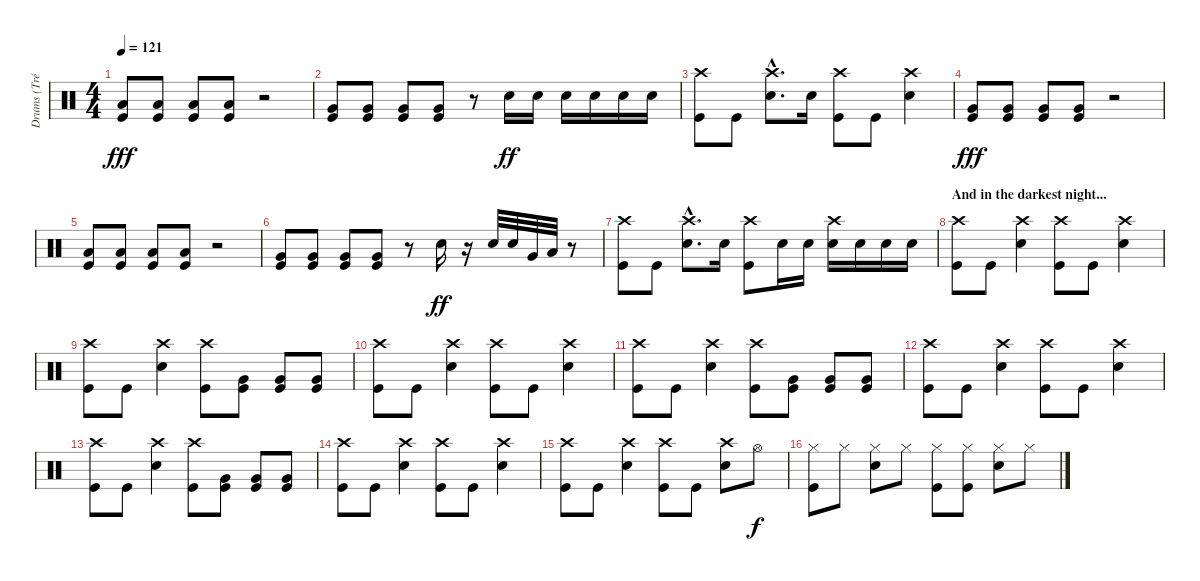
\track ("Drums (Tré)" "Drums (Tré") {instrument percussion}
\staff {score}
\articulation defaults
\ts (4 4)
\tempo 121
\clef neutral
\ks c
("Low Floor Tom (hit)" "Kick (hit)").8{dy fff} ("Low Floor Tom (hit)" "Kick (hit)").8 ("Low Floor Tom (hit)" "Kick (hit)").8 ("Low Floor Tom (hit)" "Kick (hit)").8 r.2 |
("Very Low Tom (hit)" "Kick (hit)").8 ("Very Low Tom (hit)" "Kick (hit)").8 ("Very Low Tom (hit)" "Kick (hit)").8 ("Very Low Tom (hit)" "Kick (hit)").8 r.8 "Snare (hit) 2".16{dy ff} "Snare (hit) 2".16 "Snare (hit) 2".16 "Snare (hit) 2".16 "Snare (hit) 2".16 "Snare (hit) 2".16 |
("Crash high (hit)" "Kick (hit)").8 "Kick (hit)".8 ("Crash high (hit)"{hac} "Snare (hit) 2"{hac}).8{d} "Snare (hit) 2".16 ("Crash high (hit)" "Kick (hit)").8 "Kick (hit)".8 ("Crash high (hit)" "Snare (hit) 2").4 |
("Very Low Tom (hit)" "Kick (hit)").8{dy fff} ("Very Low Tom (hit)" "Kick (hit)").8 ("Very Low Tom (hit)" "Kick (hit)").8 ("Very Low Tom (hit)" "Kick (hit)").8 r.2 |
("Low Floor Tom (hit)" "Kick (hit)").8 ("Low Floor Tom (hit)" "Kick (hit)").8 ("Low Floor Tom (hit)" "Kick (hit)").8 ("Low Floor Tom (hit)" "Kick (hit)").8 r.2 |
("Very Low Tom (hit)" "Kick (hit)").8 ("Very Low Tom (hit)" "Kick (hit)").8 ("Very Low Tom (hit)" "Kick (hit)").8 ("Very Low Tom (hit)" "Kick (hit)").8 r.8 "Snare (hit) 2".16{dy ff} r.16 "Snare (hit) 2".32 "Snare (hit) 2".32 "Very Low Tom (hit)".32 "Low Floor Tom (hit)".32 r.8 |
("Crash high (hit)" "Kick (hit)").8 "Kick (hit)".8 ("Crash high (hit)"{hac} "Snare (hit) 2"{hac}).8{d} "Snare (hit) 2".16 ("Crash high (hit)" "Kick (hit)").8 "Snare (hit) 2".16 "Snare (hit) 2".16 ("Crash high (hit)" "Snare (hit) 2").16 "Snare (hit) 2".16 "Snare (hit) 2".16 "Snare (hit) 2".16 |
\section ("" "And in the darkest night...")
("Crash high (hit)" "Kick (hit)").8 "Kick (hit)".8 ("Crash high (hit)" "Snare (hit) 2").4 ("Crash high (hit)" "Kick (hit)").8 "Kick (hit)".8 ("Crash high (hit)" "Snare (hit) 2").4 |
("Crash high (hit)" "Kick (hit)").8 "Kick (hit)".8 ("Crash high (hit)" "Snare (hit) 2").4 ("Crash high (hit)" "Kick (hit)").8 ("Very Low Tom (hit)" "Kick (hit)").8 ("Very Low Tom (hit)" "Kick (hit)").8 ("Very Low Tom (hit)" "Kick (hit)").8 |
("Crash high (hit)" "Kick (hit)").8 "Kick (hit)".8 ("Crash high (hit)" "Snare (hit) 2").4 ("Crash high (hit)" "Kick (hit)").8 "Kick (hit)".8 ("Crash high (hit)" "Snare (hit) 2").4 |
("Crash high (hit)" "Kick (hit)").8 "Kick (hit)".8 ("Crash high (hit)" "Snare (hit) 2").4 ("Crash high (hit)" "Kick (hit)").8 ("Very Low Tom (hit)" "Kick (hit)").8 ("Very Low Tom (hit)" "Kick (hit)").8 ("Very Low Tom (hit)" "Kick (hit)").8 |
("Crash high (hit)" "Kick (hit)").8 "Kick (hit)".8 ("Crash high (hit)" "Snare (hit) 2").4 ("Crash high (hit)" "Kick (hit)").8 "Kick (hit)".8 ("Crash high (hit)" "Snare (hit) 2").4 |
("Crash high (hit)" "Kick (hit)").8 "Kick (hit)".8 ("Crash high (hit)" "Snare (hit) 2").4 ("Crash high (hit)" "Kick (hit)").8 ("Very Low Tom (hit)" "Kick (hit)").8 ("Very Low Tom (hit)" "Kick (hit)").8 ("Very Low Tom (hit)" "Kick (hit)").8 |
("Crash high (hit)" "Kick (hit)").8 "Kick (hit)".8 ("Crash high (hit)" "Snare (hit) 2").4 ("Crash high (hit)" "Kick (hit)").8 "Kick (hit)".8 ("Crash high (hit)" "Snare (hit) 2").4 |
("Crash high (hit)" "Kick (hit)").8 "Kick (hit)".8 ("Crash high (hit)" "Snare (hit) 2").4 ("Crash high (hit)" "Kick (hit)").8 "Kick (hit)".8 ("Crash high (hit)" "Snare (hit) 2").8 "Hi-Hat (open)".8{dy f} |
("Hi-Hat (closed)" "Kick (hit)").8 "Hi-Hat (closed)".8 ("Hi-Hat (closed)" "Snare (hit) 2").8 "Hi-Hat (closed)".8 ("Hi-Hat (closed)" "Kick (hit)").8 ("Hi-Hat (closed)" "Kick (hit)").8 ("Hi-Hat (closed)" "Snare (hit) 2").8 "Hi-Hat (closed)".8
